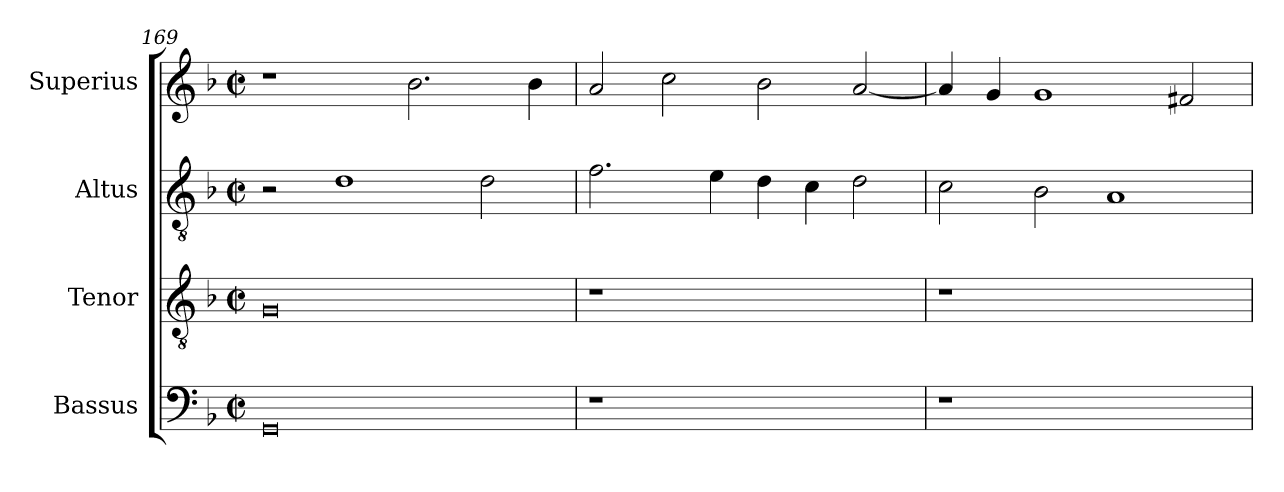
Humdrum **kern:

**kern	**kern	**kern	**kern
*part4	*part3	*part2	*part1
*staff4	*staff3	*staff2	*staff1
*I"Bassus	*I"Tenor	*I"Altus	*I"Superius
*I'B.	*I'T.	*	*I'S.
*clefF4	*clefGv2	*clefGv2	*clefG2
*	*ITrd7c12	*ITrd7c12	*
*k[b-]	*k[b-]	*k[b-]	*k[b-]
*F:	*F:	*F:	*F:
*M2/2	*M2/2	*M2/2	*M2/2
*met(c|)	*met(c|)	*met(c|)	*met(c|)
=169	=169	=169	=169
0GGi	0GGi	2r	1r
.	.	1Di	.
.	.	.	2.b-i\
.	.	2Di\	.
.	.	.	4b-i\
!!LO:LB:g=z
=170	=170	=170	=170
!LO:N:vis=1	!LO:N:vis=1	!	!
1r	1r	2.Fi\	2ai/
.	.	.	2cci\
.	.	4Ei\	.
1ryy	1ryy	4Di\	2b-i\
.	.	4Ci\	.
.	.	2Di\	[<2ai/
=171	=171	=171	=171
!LO:N:vis=1	!LO:N:vis=1	!	!
1r	1r	2Ci\	4ai/]
.	.	.	4gi/
.	.	2BB-i\	1gi
1ryy	1ryy	1AAi	.
.	.	.	2f#Xi/
=	=	=	=
*-	*-	*-	*-
